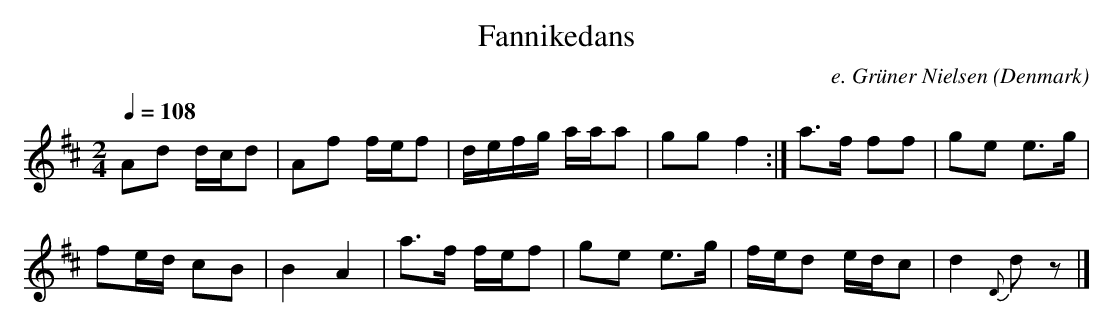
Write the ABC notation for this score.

X:1
T:Fannikedans
C:e. Grüner Nielsen
L:1/8
M:2/4
O:Denmark
Q:1/4=108
K:D major
Ad d/c/d| Af f/e/f| d/e/f/g/ a/a/a| gg f2:|\
a>f ff| ge e>g|
fe/d/ cB| B2 A2|\
a>f f/e/f| ge e>g| f/e/d e/d/c| d2 {D}dz|]
